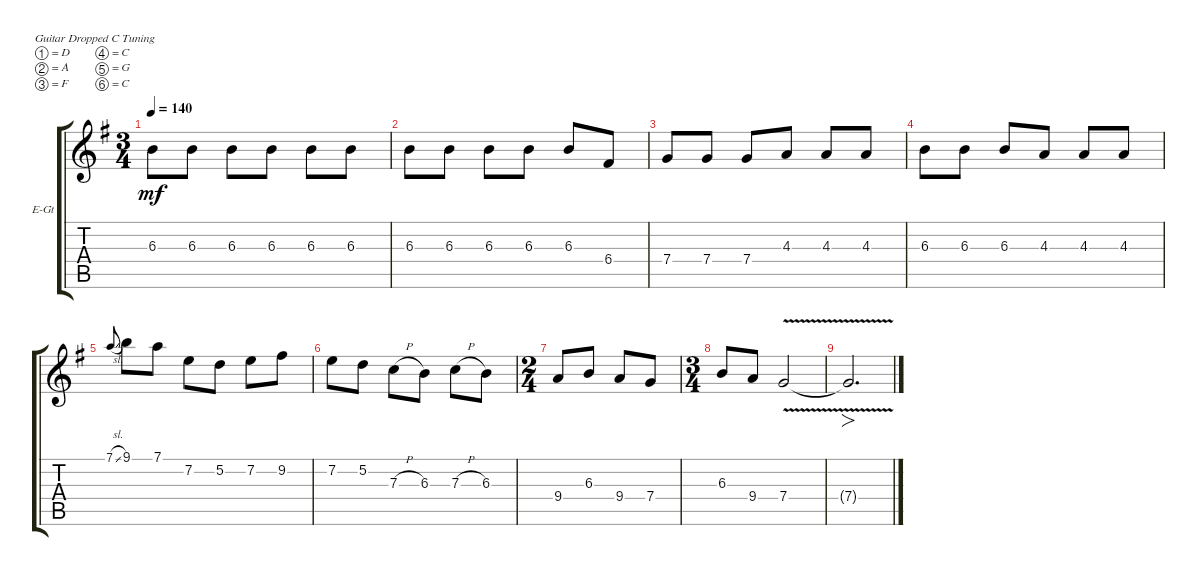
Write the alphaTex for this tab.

\bracketExtendMode groupsimilarinstruments
\firstSystemTrackNameOrientation horizontal
\otherSystemsTrackNameOrientation horizontal
\track ("Electric Guitar" "E-Gt") {instrument distortionguitar}
\staff {score tabs}
\tuning (D4 A3 F3 C3 G2 C2)
\ts (3 4)
\tempo 140
\clef g2
\ks eminor
6.3.8{dy mf} 6.3.8 6.3.8 6.3.8 6.3.8 6.3.8 |
6.3.8 6.3.8 6.3.8 6.3.8 6.3.8 6.4.8 |
7.4.8 7.4.8 7.4.8 4.3.8 4.3.8 4.3.8 |
6.3.8 6.3.8 6.3.8 4.3.8 4.3.8 4.3.8 |
7.1{sl}.8{gr onbeat} 9.1.8 7.1.8 7.2.8 5.2.8 7.2.8 9.2.8 |
7.2.8 5.2.8 7.3{h}.8 6.3.8 7.3{h}.8 6.3.8 |
\ts (2 4)
9.4.8 6.3.8 9.4.8 7.4.8 |
\ts (3 4)
6.3.8 9.4.8 7.4{v}.2 |
7.4{v t}.2{fo d}
